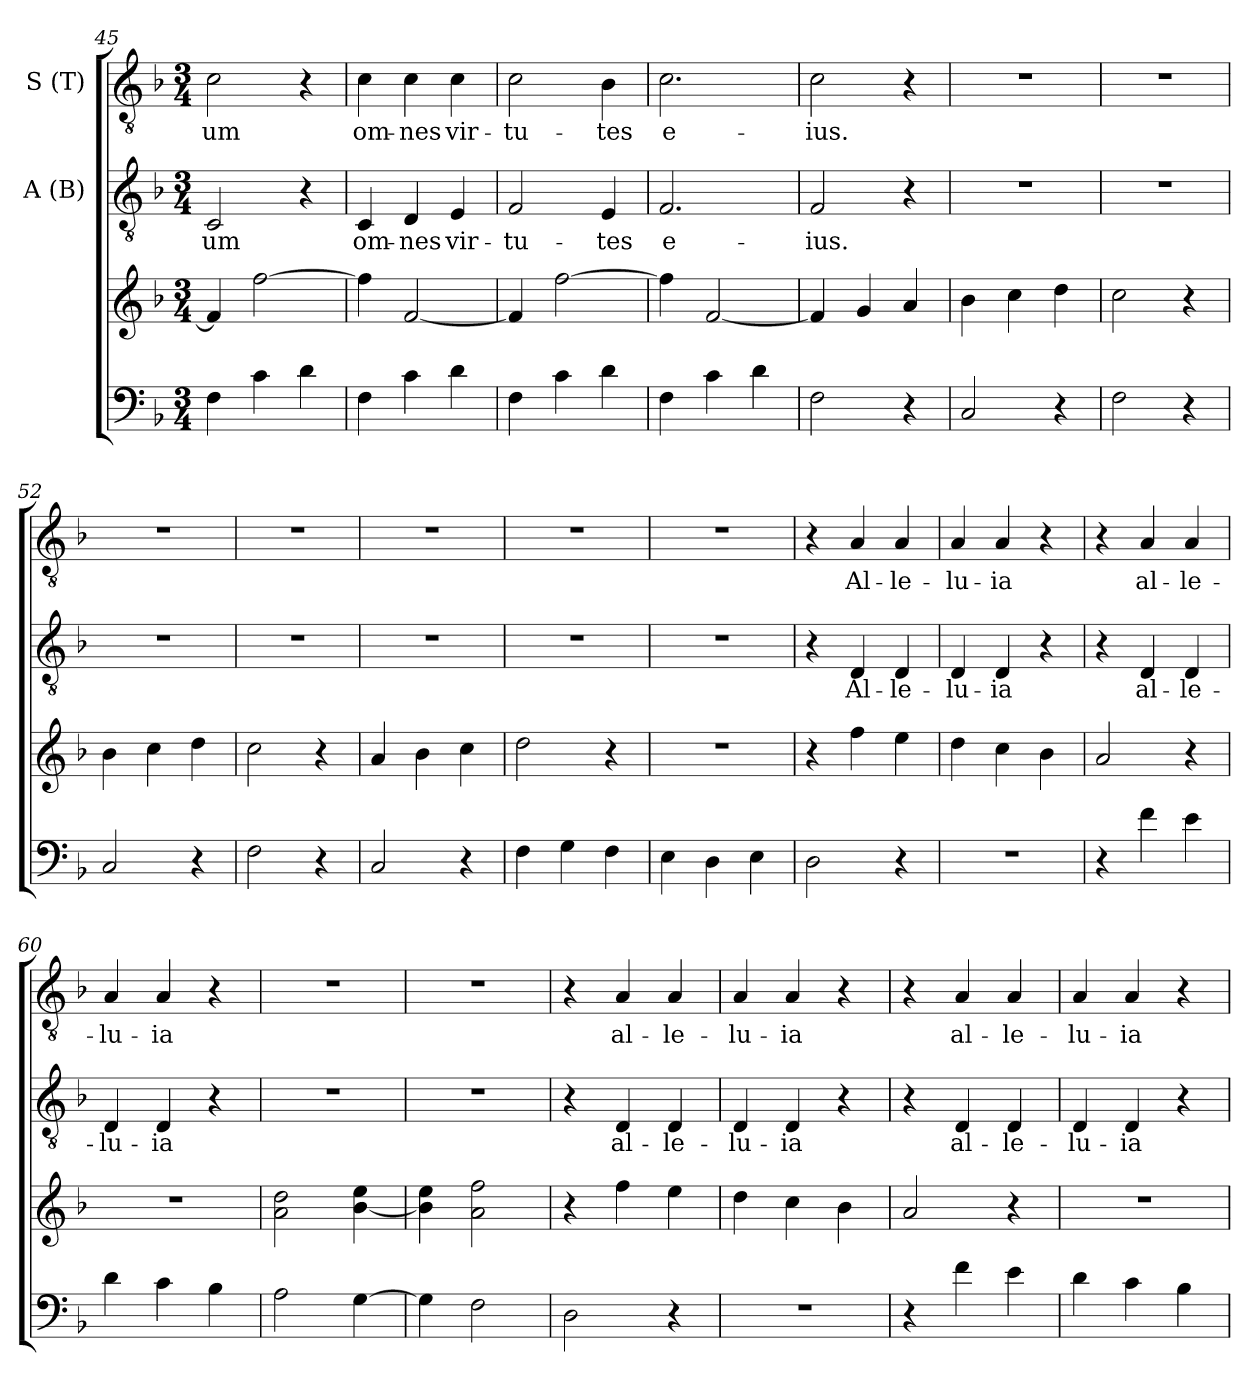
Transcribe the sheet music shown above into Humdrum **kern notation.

**kern	**kern	**kern	**text	**kern	**text
*part3	*part3	*part2	*part2	*part1	*part1
*staff4	*staff3	*staff2	*staff2	*staff1	*staff1
*	*	*I"A (B)	*	*I"S (T)	*
*clefF4	*clefG2	*clefGv2	*	*clefGv2	*
*k[b-]	*k[b-]	*k[b-]	*	*k[b-]	*
*F:	*F:	*F:	*	*F:	*
*M3/4	*M3/4	*M3/4	*	*M3/4	*
=45	=45	=45	=45	=45	=45
!	!	!	!LO:LY:b	!	!LO:LY:b
4F\	4f/]	2C/	-um	2c\	-um
4c\	[<2ff\	.	.	.	.
4d\	.	4r	.	4r	.
!!LO:LB:g=z
=46	=46	=46	=46	=46	=46
!	!	!	!LO:LY:b	!	!LO:LY:b
4F\	4ff\]	4C/	om-	4c\	om-
!	!	!	!LO:LY:b	!	!LO:LY:b
4c\	[<2f/	4D/	-nes	4c\	-nes
!	!	!	!LO:LY:b	!	!LO:LY:b
4d\	.	4E/	vir-	4c\	vir-
=47	=47	=47	=47	=47	=47
!	!	!	!LO:LY:b	!	!LO:LY:b
4F\	4f/]	2F/	-tu-	2c\	-tu-
4c\	[>2ff\	.	.	.	.
!	!	!	!LO:LY:b	!	!LO:LY:b
4d\	.	4E/	-tes	4B-\	-tes
=48	=48	=48	=48	=48	=48
!	!	!	!LO:LY:b	!	!LO:LY:b
4F\	4ff\]	2.F/	e-	2.c\	e-
4c\	[<2f/	.	.	.	.
4d\	.	.	.	.	.
=49	=49	=49	=49	=49	=49
!	!	!	!LO:LY:b	!	!LO:LY:b
2F\	4f/]	2F/	-ius.	2c\	-ius.
.	4g/	.	.	.	.
4r	4a/	4r	.	4r	.
=50	=50	=50	=50	=50	=50
!	!	!LO:N:vis=1	!	!LO:N:vis=1	!
2C/	4b-\	2.r	.	2.r	.
.	4cc\	.	.	.	.
4r	4dd\	.	.	.	.
=51	=51	=51	=51	=51	=51
!	!	!LO:N:vis=1	!	!LO:N:vis=1	!
2F\	2cc\	2.r	.	2.r	.
4r	4r	.	.	.	.
=52	=52	=52	=52	=52	=52
!	!	!LO:N:vis=1	!	!LO:N:vis=1	!
2C/	4b-\	2.r	.	2.r	.
.	4cc\	.	.	.	.
4r	4dd\	.	.	.	.
=53	=53	=53	=53	=53	=53
!	!	!LO:N:vis=1	!	!LO:N:vis=1	!
2F\	2cc\	2.r	.	2.r	.
4r	4r	.	.	.	.
=54	=54	=54	=54	=54	=54
!	!	!LO:N:vis=1	!	!LO:N:vis=1	!
2C/	4a/	2.r	.	2.r	.
.	4b-\	.	.	.	.
4r	4cc\	.	.	.	.
=55	=55	=55	=55	=55	=55
!	!	!LO:N:vis=1	!	!LO:N:vis=1	!
4F\	2dd\	2.r	.	2.r	.
4G\	.	.	.	.	.
4F\	4r	.	.	.	.
=56	=56	=56	=56	=56	=56
!	!LO:N:vis=1	!LO:N:vis=1	!	!LO:N:vis=1	!
4E\	2.r	2.r	.	2.r	.
4D\	.	.	.	.	.
4E\	.	.	.	.	.
!!LO:LB:g=z
=57	=57	=57	=57	=57	=57
2D\	4r	4r	.	4r	.
!	!	!	!LO:LY:b	!	!LO:LY:b
.	4ff\	4D/	Al-	4A/	Al-
!	!	!	!LO:LY:b	!	!LO:LY:b
4r	4ee\	4D/	-le-	4A/	-le-
=58	=58	=58	=58	=58	=58
!LO:N:vis=1	!	!	!LO:LY:b	!	!LO:LY:b
2.r	4dd\	4D/	-lu-	4A/	-lu-
!	!	!	!LO:LY:b	!	!LO:LY:b
.	4cc\	4D/	-ia	4A/	-ia
.	4b-\	4r	.	4r	.
=59	=59	=59	=59	=59	=59
4r	2a/	4r	.	4r	.
!	!	!	!LO:LY:b	!	!LO:LY:b
4f\	.	4D/	al-	4A/	al-
!	!	!	!LO:LY:b	!	!LO:LY:b
4e\	4r	4D/	-le-	4A/	-le-
=60	=60	=60	=60	=60	=60
!	!LO:N:vis=1	!	!LO:LY:b	!	!LO:LY:b
4d\	2.r	4D/	-lu-	4A/	-lu-
!	!	!	!LO:LY:b	!	!LO:LY:b
4c\	.	4D/	-ia	4A/	-ia
4B-\	.	4r	.	4r	.
=61	=61	=61	=61	=61	=61
!	!	!LO:N:vis=1	!	!LO:N:vis=1	!
2A\	2a\ 2dd\	2.r	.	2.r	.
[>4G\	[<4b-\ 4ee\	.	.	.	.
=62	=62	=62	=62	=62	=62
!	!	!LO:N:vis=1	!	!LO:N:vis=1	!
4G\]	4b-\] 4ee\	2.r	.	2.r	.
2F\	2a\ 2ff\	.	.	.	.
=63	=63	=63	=63	=63	=63
2D\	4r	4r	.	4r	.
!	!	!	!LO:LY:b	!	!LO:LY:b
.	4ff\	4D/	al-	4A/	al-
!	!	!	!LO:LY:b	!	!LO:LY:b
4r	4ee\	4D/	-le-	4A/	-le-
=64	=64	=64	=64	=64	=64
!LO:N:vis=1	!	!	!LO:LY:b	!	!LO:LY:b
2.r	4dd\	4D/	-lu-	4A/	-lu-
!	!	!	!LO:LY:b	!	!LO:LY:b
.	4cc\	4D/	-ia	4A/	-ia
.	4b-\	4r	.	4r	.
=65	=65	=65	=65	=65	=65
4r	2a/	4r	.	4r	.
!	!	!	!LO:LY:b	!	!LO:LY:b
4f\	.	4D/	al-	4A/	al-
!	!	!	!LO:LY:b	!	!LO:LY:b
4e\	4r	4D/	-le-	4A/	-le-
=66	=66	=66	=66	=66	=66
!	!LO:N:vis=1	!	!LO:LY:b	!	!LO:LY:b
4d\	2.r	4D/	-lu-	4A/	-lu-
!	!	!	!LO:LY:b	!	!LO:LY:b
4c\	.	4D/	-ia	4A/	-ia
4B-\	.	4r	.	4r	.
=	=	=	=	=	=
*-	*-	*-	*-	*-	*-
